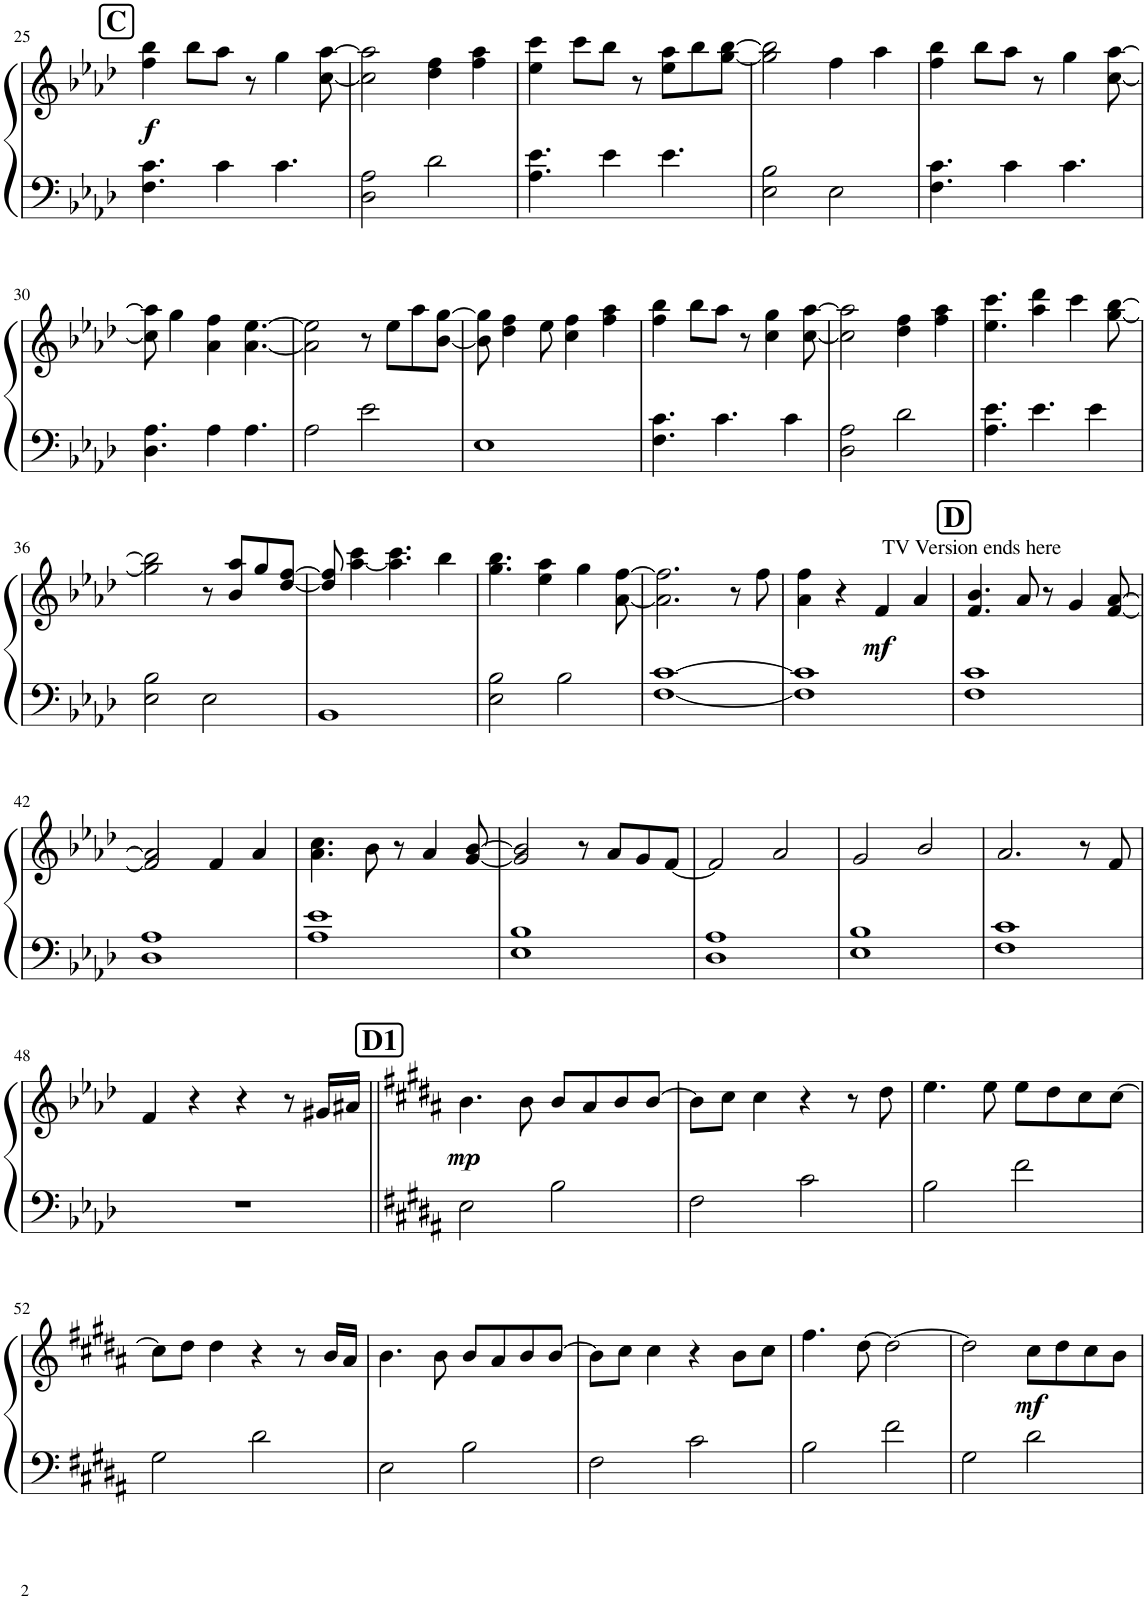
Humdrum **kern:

**kern	**kern	**dynam
*part1	*part1	*part1
*staff2	*staff1	*staff1/2
*I"Piano	*	*
*I'Pno.	*	*
!!LO:PB:g=z
*clefF4	*clefG2	*
*Trd2c4	*Trd2c4	*
*k[b-e-a-d-]	*k[b-e-a-d-]	*
*M4/4	*M4/4	*
!!LO:REH:place=s1:a:B:cj:fs=14:t=C
=25	=25	=25
!	!	!LO:DY:b
4.F\ 4.c\	4ff\ 4bb-\	f
.	8bb-\L	.
4c\	8aa-\J	.
.	8r	.
4.c\	4gg\	.
.	[8cc\ [8aa-\	.
=26	=26	=26
2D-\ 2A-\	2cc\] 2aa-\]	.
2d-\	4dd-\ 4ff\	.
.	4ff\ 4aa-\	.
=27	=27	=27
4.A-\ 4.e-\	4ee-\ 4ccc\	.
.	8ccc\L	.
4e-\	8bb-\J	.
.	8r	.
4.e-\	8ee-\ 8aa-\L	.
.	8bb-\	.
.	[8gg\ [8bb-\J	.
=28	=28	=28
2E-\ 2B-\	2gg\] 2bb-\]	.
2E-\	4ff\	.
.	4aa-\	.
=29	=29	=29
4.F\ 4.c\	4ff\ 4bb-\	.
.	8bb-\L	.
4c\	8aa-\J	.
.	8r	.
4.c\	4gg\	.
.	[8cc\ [8aa-\	.
!!LO:LB:g=z
=30	=30	=30
4.D-\ 4.A-\	8cc\] 8aa-\]	.
.	4gg\	.
4A-\	4a-\ 4ff\	.
4.A-\	[4.a-\ [4.ee-\	.
=31	=31	=31
2A-\	2a-\] 2ee-\]	.
2e-\	8r	.
.	8ee-\L	.
.	8aa-\	.
.	[8b-\ [8gg\J	.
=32	=32	=32
1E-	8b-\] 8gg\]	.
.	4dd-\ 4ff\	.
.	8ee-\	.
.	4cc\ 4ff\	.
.	4ff\ 4aa-\	.
=33	=33	=33
4.F\ 4.c\	4ff\ 4bb-\	.
.	8bb-\L	.
4.c\	8aa-\J	.
.	8r	.
.	4cc\ 4gg\	.
4c\	.	.
.	[8cc\ [8aa-\	.
=34	=34	=34
2D-\ 2A-\	2cc\] 2aa-\]	.
2d-\	4dd-\ 4ff\	.
.	4ff\ 4aa-\	.
=35	=35	=35
4.A-\ 4.e-\	4.ee-\ 4.ccc\	.
4.e-\	4aa-\ 4ddd-\	.
.	4ccc\	.
4e-\	.	.
.	[8gg\ [8bb-\	.
!!LO:LB:g=z
=36	=36	=36
2E-\ 2B-\	2gg\] 2bb-\]	.
2E-\	8r	.
.	8b-/ 8aa-/L	.
.	8gg/	.
.	[8dd-/ [8ff/J	.
=37	=37	=37
1BB-	8dd-/] 8ff/]	.
.	[4aa-\ 4ccc\	.
.	4.aa-\] 4.ccc\	.
.	4bb-\	.
=38	=38	=38
2E-\ 2B-\	4.gg\ 4.bb-\	.
.	4ee-\ 4aa-\	.
2B-\	.	.
.	4gg\	.
.	[8a-\ [8ff\	.
=39	=39	=39
[1F [1c	2.a-\] 2.ff\]	.
.	8r	.
.	8ff\	.
=40	=40	=40
1F] 1c]	4a-\ 4ff\	.
.	4r	.
!	!	!LO:DY:b
.	4f/	mf
.	4a-/	.
!!LO:REH:place=s1:a:B:cj:fs=14:t=D
=41	=41	=41
!	!LO:TX:a:t=TV Version ends here	!
1F 1c	4.f/ 4.b-/	.
.	8a-/	.
.	8r	.
.	4g/	.
.	[8f/ [8a-/	.
!!LO:LB:g=z
=42	=42	=42
1D- 1A-	2f/] 2a-/]	.
.	4f/	.
.	4a-/	.
=43	=43	=43
1A- 1e-	4.a-\ 4.cc\	.
.	8b-\	.
.	8r	.
.	4a-/	.
.	[8g/ [8b-/	.
=44	=44	=44
1E- 1B-	2g/] 2b-/]	.
.	8r	.
.	8a-/L	.
.	8g/	.
.	[8f/J	.
=45	=45	=45
1D- 1A-	2f/]	.
.	2a-/	.
=46	=46	=46
1E- 1B-	2g/	.
.	2b-/	.
=47	=47	=47
1F 1c	2.a-/	.
.	8r	.
.	8f/	.
!!LO:LB:g=z
=48	=48	=48
1r	4f/	.
.	4r	.
.	4r	.
.	8r	.
.	16g#X/LL	.
.	16a#X/JJ	.
!!LO:REH:place=s1:a:B:cj:fs=14:t=D1
=49||	=49||	=49||
*k[f#c#g#d#a#]	*k[f#c#g#d#a#]	*
!	!	!LO:DY:b
2E\	4.b\	mp
.	8b\	.
2B\	8b/L	.
.	8a#/	.
.	8b/	.
.	[8b/J	.
=50	=50	=50
2F#\	8b\L]	.
.	8cc#\J	.
.	4cc#\	.
2c#\	4r	.
.	8r	.
.	8dd#\	.
=51	=51	=51
2B\	4.ee\	.
.	8ee\	.
2f#\	8ee\L	.
.	8dd#\	.
.	8cc#\	.
.	[8cc#\J	.
!!LO:LB:g=z
=52	=52	=52
2G#\	8cc#\L]	.
.	8dd#\J	.
.	4dd#\	.
2d#\	4r	.
.	8r	.
.	16b/LL	.
.	16a#/JJ	.
=53	=53	=53
2E\	4.b\	.
.	8b\	.
2B\	8b/L	.
.	8a#/	.
.	8b/	.
.	[8b/J	.
=54	=54	=54
2F#\	8b\L]	.
.	8cc#\J	.
.	4cc#\	.
2c#\	4r	.
.	8b\L	.
.	8cc#\J	.
=55	=55	=55
2B\	4.ff#\	.
.	[8dd#\	.
2f#\	2dd#\_	.
=56	=56	=56
2G#\	2dd#\]	.
!	!	!LO:DY:b
2d#\	8cc#\L	mf
.	8dd#\	.
.	8cc#\	.
.	8b\J	.
=	=	=
*-	*-	*-
